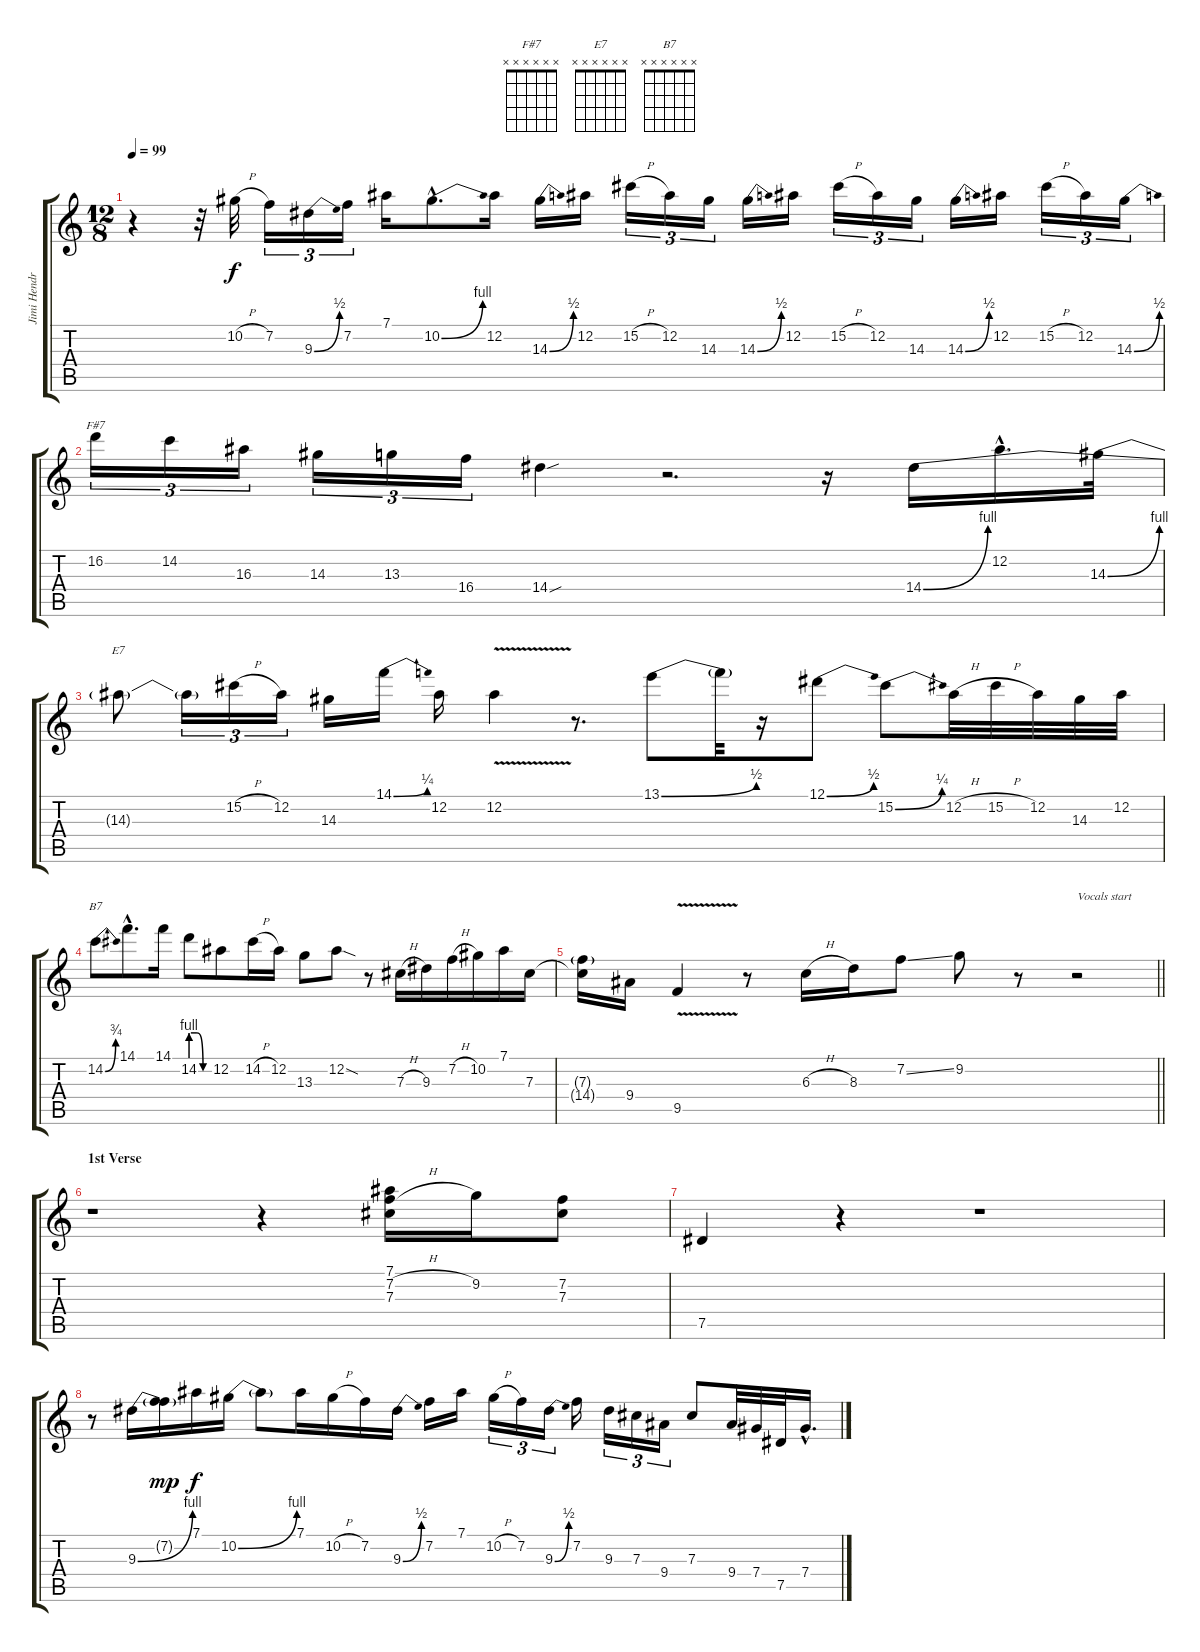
\track ("Jimi Hendrix (Guitar)" "Jimi Hendr") {instrument overdrivenguitar}
\staff {score tabs}
\tuning (Eb4 Bb3 Gb3 Db3 Ab2 Eb2) {hide}
\chord ("F#7" x x x x x x)
\chord ("E7" x x x x x x)
\chord ("B7" x x x x x x)
\ts (12 8)
\tempo 99
\clef g2
\ks c
r.4{dy f} r.32 10.2{h}.32 7.2.16{tu (3 2)} 9.3{be (bend 0 0 60 2)}.16{tu (3 2)} 7.2.16{tu (3 2)} 7.1.16 10.2{be (bend 0 0 60 4) hac}.8{d} 12.2.16 14.3{be (bend 0 0 60 2)}.16 12.2.16 15.2{h}.16{tu (3 2)} 12.2.16{tu (3 2)} 14.3.16{tu (3 2)} 14.3{be (bend 0 0 60 2)}.16 12.2.16 15.2{h}.16{tu (3 2)} 12.2.16{tu (3 2)} 14.3.16{tu (3 2)} 14.3{be (bend 0 0 60 2)}.16 12.2.16 15.2{h}.16{tu (3 2)} 12.2.16{tu (3 2)} 14.3{be (bend 0 0 60 2)}.16{tu (3 2)} |
16.2.16{tu (3 2) ch "F#7"} 14.2.16{tu (3 2)} 16.3.16{tu (3 2)} 14.3.16{tu (3 2)} 13.3.16{tu (3 2)} 16.4.16{tu (3 2)} 14.4{sou}.4 r.2{d} r.16 14.4{be (bend 0 0 60 4)}.16 12.2{hac}.16{d} 14.3{be (bend 0 0 60 4)}.32 |
14.3{t}.8{ch "E7"} 14.3{t}.16{tu (3 2)} 15.2{h}.16{tu (3 2)} 12.2.16{tu (3 2)} 14.3.16 14.1{be (bend 0 0 60 1)}.16 12.2.16 12.2{v}.4 r.8{d} 13.1{be (bend 0 0 60 2)}.8 13.1{t}.32 r.16 12.1{be (bend 0 0 60 2)}.8 15.2{be (bend 0 0 60 1)}.8 12.2{h}.32 15.2{h}.32 12.2.32 14.3.32 12.2.32 |
14.2{be (bend 0 0 60 3)}.8{ch "B7"} 14.1{hac}.8{d} 14.1.16 14.2{be (custom 0 4 20 4 40 0 60 0)}.8 12.2.8 14.2{h}.16 12.2.16 13.3.8 12.2{sod}.8 r.8 7.3{h}.16 9.3.16 7.2{h}.16 10.2.16 7.1.16 7.3.16 |
\barLineRight lightlight
(7.3{t} 14.4{t}).16 9.4.16 9.5{v}.4 r.8 6.3{h}.16 8.3.16 7.2{ss}.8 9.2.8 r.8 r.2{txt "Vocals start"} |
\section ("" "1st Verse")
r.1 r.4 (7.1 7.2{h} 7.3).16 9.2.16 (7.2 7.3).8 |
7.5.4 r.4 r.1 |
r.8 9.3{be (bend 0 0 60 4)}.16 (7.2{g} 9.3{t}).16{dy mp} 7.1.16{dy f} 10.2{be (bend 0 0 60 4)}.16 10.2{t}.8 7.1.16 10.2{h}.16 7.2.16 9.3{be (bend 0 0 60 2)}.16 7.2.16 7.1.16 10.2{h}.16{tu (3 2)} 7.2.16{tu (3 2)} 9.3{be (bend 0 0 60 2)}.16{tu (3 2)} 7.2.16 9.3.16{tu (3 2)} 7.3.16{tu (3 2)} 9.4.16{tu (3 2)} 7.3.8 9.4.32 7.4.32 7.5.32 7.4{hac}.16{d}
